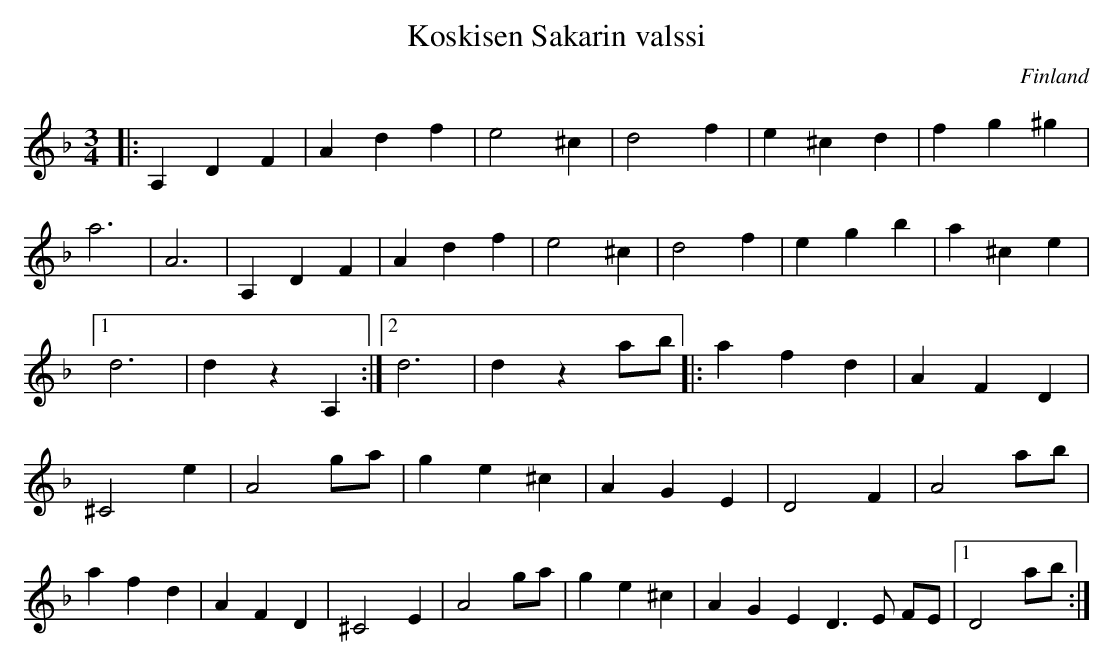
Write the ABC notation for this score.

X:1
T:Koskisen Sakarin valssi
O:Finland
M:3/4
L:1/8
K:Dm
|: A,2 D2 F2 | A2 d2 f2 | e4 ^c2 | d4 f2 | e2 ^c2 d2 | f2 g2 ^g2 | a6 | A6 | A,2 D2 F2 | A2 d2 f2 | e4 ^c2 | d4 f2 | e2 g2 b2 | a2 ^c2 e2 |1 d6 | d2 z2 A,2 :|2 d6 | d2 z2 ab |: a2 f2 d2 | A2 F2 D2 | ^C4 e2 | A4 ga | g2 e2 ^c2 | A2 G2 E2 | D4 F2 | A4 ab | a2 f2 d2 | A2 F2 D2 |^C4 E2 | A4 ga | g2 e2 ^c2 | A2 G2 E2 D3 E FE |1 D4 ab :|
